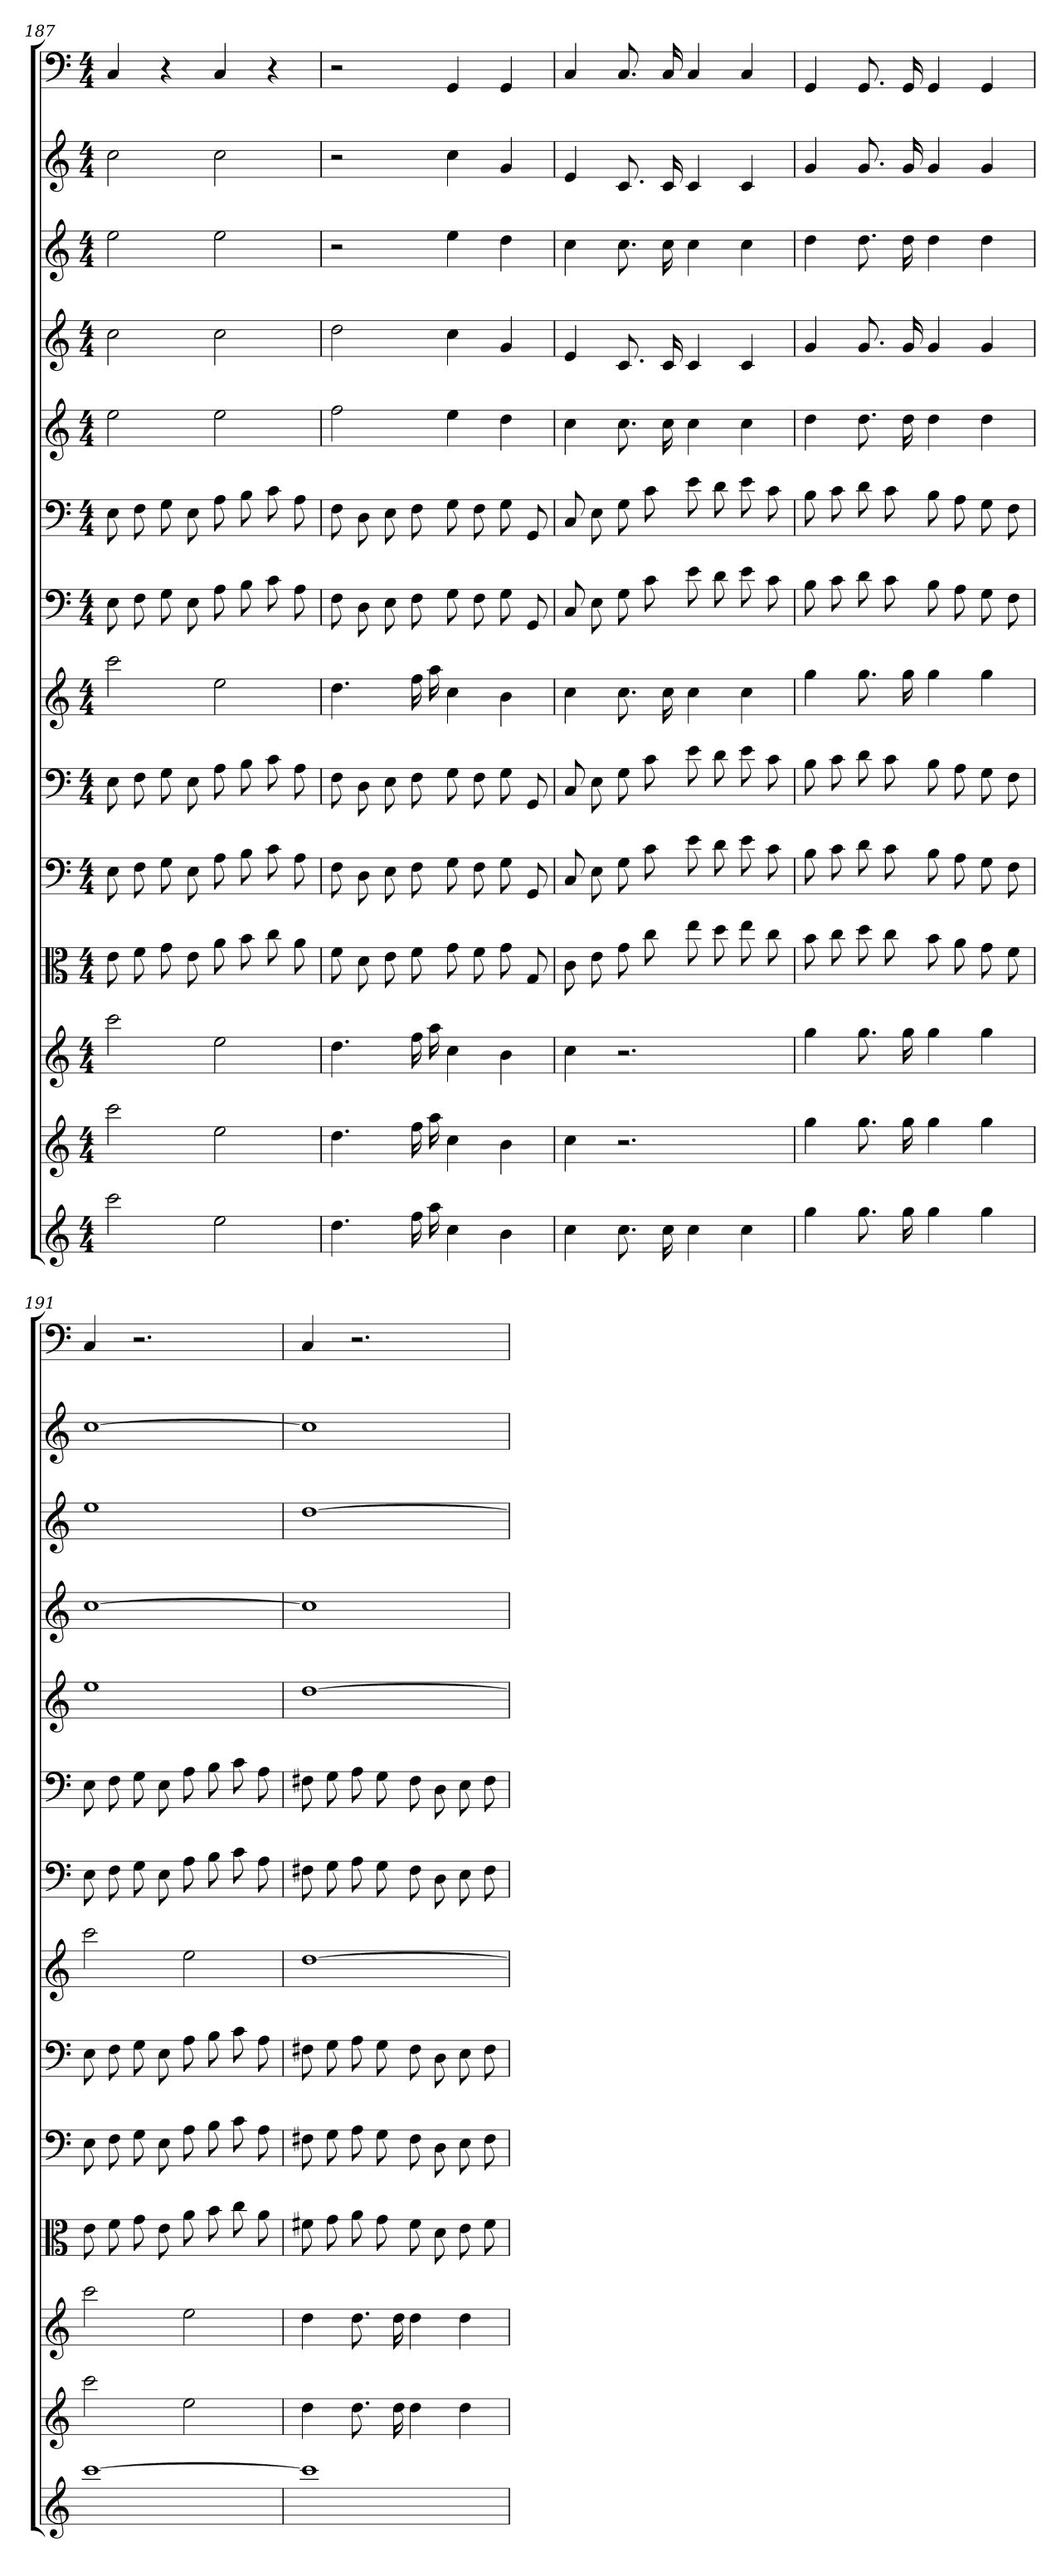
**kern	**kern	**kern	**kern	**kern	**kern	**kern	**kern	**kern	**kern	**kern	**kern	**kern	**kern
*part14	*part13	*part12	*part11	*part10	*part9	*part8	*part7	*part6	*part5	*part4	*part3	*part2	*part1
*staff14	*staff13	*staff12	*staff11	*staff10	*staff9	*staff8	*staff7	*staff6	*staff5	*staff4	*staff3	*staff2	*staff1
*	*	*	*clefC3	*clefF4	*clefF4	*	*clefF4	*clefF4	*	*	*	*	*clefF4
*k[]	*k[]	*k[]	*k[]	*k[]	*k[]	*k[]	*k[]	*k[]	*k[]	*k[]	*k[]	*k[]	*k[]
*C:	*C:	*C:	*C:	*C:	*C:	*C:	*C:	*C:	*C:	*C:	*C:	*C:	*C:
*M4/4	*M4/4	*M4/4	*M4/4	*M4/4	*M4/4	*M4/4	*M4/4	*M4/4	*M4/4	*M4/4	*M4/4	*M4/4	*M4/4
=187	=187	=187	=187	=187	=187	=187	=187	=187	=187	=187	=187	=187	=187
2ccc	2ccc	2ccc	8e	8E	8E	2ccc	8E	8E	2ee	2cc	2ee	2cc	4C
.	.	.	8f	8F	8F	.	8F	8F	.	.	.	.	.
.	.	.	8g	8G	8G	.	8G	8G	.	.	.	.	4r
.	.	.	8e	8E	8E	.	8E	8E	.	.	.	.	.
2ee	2ee	2ee	8a	8A	8A	2ee	8A	8A	2ee	2cc	2ee	2cc	4C
.	.	.	8b	8B	8B	.	8B	8B	.	.	.	.	.
.	.	.	8cc	8c	8c	.	8c	8c	.	.	.	.	4r
.	.	.	8a	8A	8A	.	8A	8A	.	.	.	.	.
=188	=188	=188	=188	=188	=188	=188	=188	=188	=188	=188	=188	=188	=188
4.dd	4.dd	4.dd	8f	8F	8F	4.dd	8F	8F	2ff	2dd	2r	2r	2r
.	.	.	8d	8D	8D	.	8D	8D	.	.	.	.	.
.	.	.	8e	8E	8E	.	8E	8E	.	.	.	.	.
16ff	16ff	16ff	8f	8F	8F	16ff	8F	8F	.	.	.	.	.
16aa	16aa	16aa	.	.	.	16aa	.	.	.	.	.	.	.
4cc	4cc	4cc	8g	8G	8G	4cc	8G	8G	4ee	4cc	4ee	4cc	4GG
.	.	.	8f	8F	8F	.	8F	8F	.	.	.	.	.
4b	4b	4b	8g	8G	8G	4b	8G	8G	4dd	4g	4dd	4g	4GG
.	.	.	8G	8GG	8GG	.	8GG	8GG	.	.	.	.	.
=189	=189	=189	=189	=189	=189	=189	=189	=189	=189	=189	=189	=189	=189
4cc	4cc	4cc	8c	8C	8C	4cc	8C	8C	4cc	4e	4cc	4e	4C
.	.	.	8e	8E	8E	.	8E	8E	.	.	.	.	.
8.cc	2.r	2.r	8g	8G	8G	8.cc	8G	8G	8.cc	8.c	8.cc	8.c	8.C
.	.	.	8cc	8c	8c	.	8c	8c	.	.	.	.	.
16cc	.	.	.	.	.	16cc	.	.	16cc	16c	16cc	16c	16C
4cc	.	.	8ee	8e	8e	4cc	8e	8e	4cc	4c	4cc	4c	4C
.	.	.	8dd	8d	8d	.	8d	8d	.	.	.	.	.
4cc	.	.	8ee	8e	8e	4cc	8e	8e	4cc	4c	4cc	4c	4C
.	.	.	8cc	8c	8c	.	8c	8c	.	.	.	.	.
=190	=190	=190	=190	=190	=190	=190	=190	=190	=190	=190	=190	=190	=190
4gg	4gg	4gg	8b	8B	8B	4gg	8B	8B	4dd	4g	4dd	4g	4GG
.	.	.	8cc	8c	8c	.	8c	8c	.	.	.	.	.
8.gg	8.gg	8.gg	8dd	8d	8d	8.gg	8d	8d	8.dd	8.g	8.dd	8.g	8.GG
.	.	.	8cc	8c	8c	.	8c	8c	.	.	.	.	.
16gg	16gg	16gg	.	.	.	16gg	.	.	16dd	16g	16dd	16g	16GG
4gg	4gg	4gg	8b	8B	8B	4gg	8B	8B	4dd	4g	4dd	4g	4GG
.	.	.	8a	8A	8A	.	8A	8A	.	.	.	.	.
4gg	4gg	4gg	8g	8G	8G	4gg	8G	8G	4dd	4g	4dd	4g	4GG
.	.	.	8f	8F	8F	.	8F	8F	.	.	.	.	.
=191	=191	=191	=191	=191	=191	=191	=191	=191	=191	=191	=191	=191	=191
[1ccc	2ccc	2ccc	8e	8E	8E	2ccc	8E	8E	1ee	[1cc	1ee	[1cc	4C
.	.	.	8f	8F	8F	.	8F	8F	.	.	.	.	.
.	.	.	8g	8G	8G	.	8G	8G	.	.	.	.	2.r
.	.	.	8e	8E	8E	.	8E	8E	.	.	.	.	.
.	2ee	2ee	8a	8A	8A	2ee	8A	8A	.	.	.	.	.
.	.	.	8b	8B	8B	.	8B	8B	.	.	.	.	.
.	.	.	8cc	8c	8c	.	8c	8c	.	.	.	.	.
.	.	.	8a	8A	8A	.	8A	8A	.	.	.	.	.
=192	=192	=192	=192	=192	=192	=192	=192	=192	=192	=192	=192	=192	=192
1ccc]	4dd	4dd	8f#X	8F#X	8F#X	[1dd	8F#X	8F#X	[1dd	1cc]	[1dd	1cc]	4C
.	.	.	8g	8G	8G	.	8G	8G	.	.	.	.	.
.	8.dd	8.dd	8a	8A	8A	.	8A	8A	.	.	.	.	2.r
.	.	.	8g	8G	8G	.	8G	8G	.	.	.	.	.
.	16dd	16dd	.	.	.	.	.	.	.	.	.	.	.
.	4dd	4dd	8f#	8F#	8F#	.	8F#	8F#	.	.	.	.	.
.	.	.	8d	8D	8D	.	8D	8D	.	.	.	.	.
.	4dd	4dd	8e	8E	8E	.	8E	8E	.	.	.	.	.
.	.	.	8f#	8F#	8F#	.	8F#	8F#	.	.	.	.	.
=	=	=	=	=	=	=	=	=	=	=	=	=	=
*-	*-	*-	*-	*-	*-	*-	*-	*-	*-	*-	*-	*-	*-
